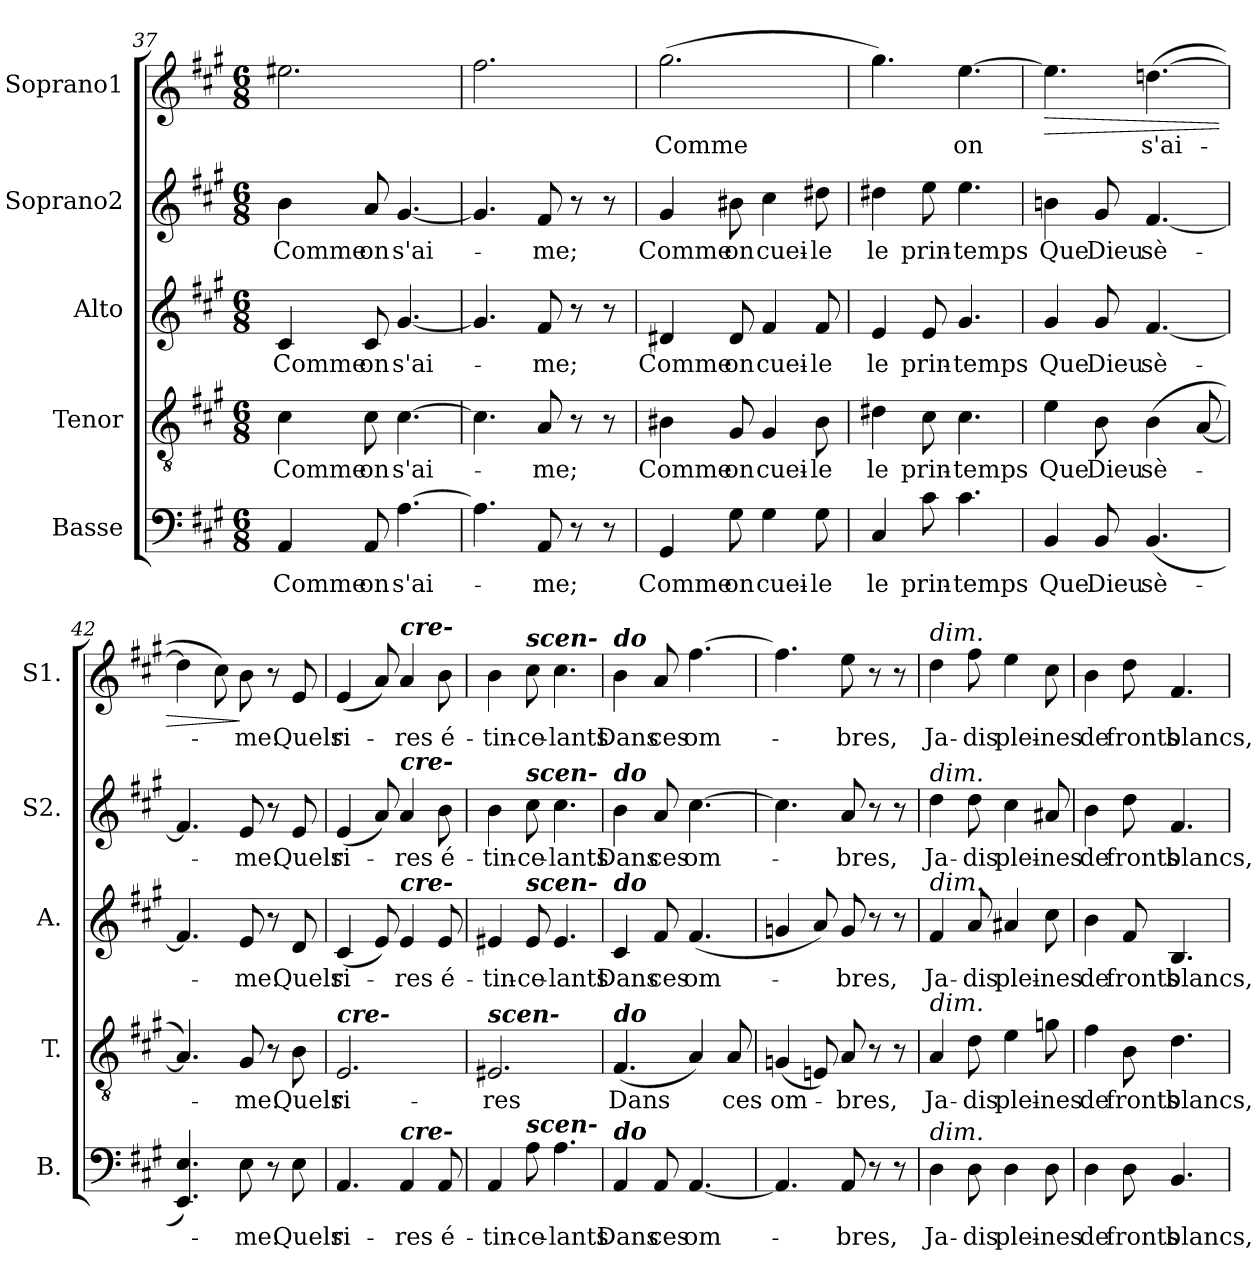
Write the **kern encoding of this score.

**kern	**text	**kern	**text	**kern	**text	**kern	**text	**kern	**text	**dynam
*part5	*part5	*part4	*part4	*part3	*part3	*part2	*part2	*part1	*part1	*part1
*staff5	*staff5	*staff4	*staff4	*staff3	*staff3	*staff2	*staff2	*staff1	*staff1	*staff1
*I"Basse	*	*I"Tenor	*	*I"Alto	*	*I"Soprano2	*	*I"Soprano1	*	*
*I'B.	*	*I'T.	*	*I'A.	*	*I'S2.	*	*I'S1.	*	*
*clefF4	*	*clefGv2	*	*clefG2	*	*clefG2	*	*clefG2	*	*
*k[f#c#g#]	*	*k[f#c#g#]	*	*k[f#c#g#]	*	*k[f#c#g#]	*	*k[f#c#g#]	*	*
*M6/8	*	*M6/8	*	*M6/8	*	*M6/8	*	*M6/8	*	*
=37	=37	=37	=37	=37	=37	=37	=37	=37	=37	=37
!	!LO:LY:b	!	!LO:LY:b	!	!LO:LY:b	!	!LO:LY:b	!	!	!
4AA/	Comme	4c#\	Comme	4c#/	Comme	4b\	Comme	2.ee#X\	.	.
!	!LO:LY:b	!	!LO:LY:b	!	!LO:LY:b	!	!LO:LY:b	!	!	!
8AA/	on	8c#\	on	8c#/	on	8a/	on	.	.	.
!	!LO:LY:b	!	!LO:LY:b	!	!LO:LY:b	!	!LO:LY:b	!	!	!
[4.A\	s'ai-	[4.c#\	s'ai-	[4.g#/	s'ai-	[4.g#/	s'ai-	.	.	.
=38	=38	=38	=38	=38	=38	=38	=38	=38	=38	=38
4.A\]	.	4.c#\]	.	4.g#/]	.	4.g#/]	.	2.ff#\	.	.
!	!LO:LY:b	!	!LO:LY:b	!	!LO:LY:b	!	!LO:LY:b	!	!	!
8AA/	-me;	8A/	-me;	8f#/	-me;	8f#/	-me;	.	.	.
8r	.	8r	.	8r	.	8r	.	.	.	.
8r	.	8r	.	8r	.	8r	.	.	.	.
=39	=39	=39	=39	=39	=39	=39	=39	=39	=39	=39
!	!LO:LY:b	!	!LO:LY:b	!	!LO:LY:b	!	!LO:LY:b	!	!LO:LY:b	!
4GG#/	Comme	4B#X\	Comme	4d#X/	Comme	4g#/	Comme	(2.gg#\	Comme	.
!	!LO:LY:b	!	!LO:LY:b	!	!LO:LY:b	!	!LO:LY:b	!	!	!
8G#\	on	8G#/	on	8d#/	on	8b#X\	on	.	.	.
!	!LO:LY:b	!	!LO:LY:b	!	!LO:LY:b	!	!LO:LY:b	!	!	!
4G#\	cuei-	4G#/	cuei-	4f#/	cuei-	4cc#\	cuei-	.	.	.
!	!LO:LY:b	!	!LO:LY:b	!	!LO:LY:b	!	!LO:LY:b	!	!	!
8G#\	-le	8B#\	-le	8f#/	-le	8dd#X\	-le	.	.	.
=40	=40	=40	=40	=40	=40	=40	=40	=40	=40	=40
!	!LO:LY:b	!	!LO:LY:b	!	!LO:LY:b	!	!LO:LY:b	!	!	!
4C#/	le	4d#X\	le	4e/	le	4dd#X\	le	4.gg#\)	.	.
!	!LO:LY:b	!	!LO:LY:b	!	!LO:LY:b	!	!LO:LY:b	!	!	!
8c#\	prin-	8c#\	prin-	8e/	prin-	8ee\	prin-	.	.	.
!	!LO:LY:b	!	!LO:LY:b	!	!LO:LY:b	!	!LO:LY:b	!	!LO:LY:b	!
4.c#\	-temps	4.c#\	-temps	4.g#/	-temps	4.ee\	-temps	[4.ee\	on	.
=41	=41	=41	=41	=41	=41	=41	=41	=41	=41	=41
!	!LO:LY:b	!	!LO:LY:b	!	!LO:LY:b	!	!LO:LY:b	!	!	!LO:HP:b
4BB/	Que	4e\	Que	4g#/	Que	4bn\	Que	4.ee\]	.	>
!	!LO:LY:b	!	!LO:LY:b	!	!LO:LY:b	!	!LO:LY:b	!	!	!
8BB/	Dieu	8B\	Dieu	8g#/	Dieu	8g#/	Dieu	.	.	.
!	!LO:LY:b	!	!LO:LY:b	!	!LO:LY:b	!	!LO:LY:b	!	!LO:LY:b	!
(4.BB/	sè-	(4B\	sè-	[4.f#/	sè-	[4.f#/	sè-	([4.ddn\	s'ai-	.
.	.	[8A/	.	.	.	.	.	.	.	.
=42	=42	=42	=42	=42	=42	=42	=42	=42	=42	=42
4.EE/ 4.E/)	.	4.A/])	.	4.f#/]	.	4.f#/]	.	4dd\]	.	.
.	.	.	.	.	.	.	.	8cc#\)	.	.
!	!LO:LY:b	!	!LO:LY:b	!	!LO:LY:b	!	!LO:LY:b	!	!LO:LY:b	!
8E\	-me.	8G#/	-me.	8e/	-me.	8e/	-me.	8b\	-me.	]
8r	.	8r	.	8r	.	8r	.	8r	.	.
!	!LO:LY:b	!	!LO:LY:b	!	!LO:LY:b	!	!LO:LY:b	!	!LO:LY:b	!
8E\	Quels	8B\	Quels	8d/	Quels	8e/	Quels	8e/	Quels	.
=43	=43	=43	=43	=43	=43	=43	=43	=43	=43	=43
!	!	!LO:TX:a:Bi:t=cre-	!	!	!	!	!	!	!	!
!	!LO:LY:b	!	!LO:LY:b	!	!LO:LY:b	!	!LO:LY:b	!	!LO:LY:b	!
4.AA/	ri-	2.E/	ri-	(<4c#/	ri-	(<4e/	ri-	(<4e/	ri-	.
.	.	.	.	8e/)	.	8a/)	.	8a/)	.	.
!	!	!	!	!	!	!	!	!LO:TX:a:Bi:t=cre-	!	!
!	!	!	!	!	!	!LO:TX:a:Bi:t=cre-	!	!	!	!
!	!	!	!	!LO:TX:a:Bi:t=cre-	!	!	!	!	!	!
!LO:TX:a:Bi:t=cre-	!	!	!	!	!	!	!	!	!	!
!	!LO:LY:b	!	!	!	!LO:LY:b	!	!LO:LY:b	!	!LO:LY:b	!
4AA/	-res	.	.	4e/	-res	4a/	-res	4a/	-res	.
!	!LO:LY:b	!	!	!	!LO:LY:b	!	!LO:LY:b	!	!LO:LY:b	!
8AA/	é-	.	.	8e/	é-	8b\	é-	8b\	é-	.
=44	=44	=44	=44	=44	=44	=44	=44	=44	=44	=44
!	!	!LO:TX:a:Bi:t=scen-	!	!	!	!	!	!	!	!
!	!LO:LY:b	!	!LO:LY:b	!	!LO:LY:b	!	!LO:LY:b	!	!LO:LY:b	!
4AA/	-tin-	2.E#X/	-res	4e#X/	-tin-	4b\	-tin-	4b\	-tin-	.
!	!	!	!	!	!	!	!	!LO:TX:a:Bi:t=scen-	!	!
!	!	!	!	!	!	!LO:TX:a:Bi:t=scen-	!	!	!	!
!	!	!	!	!LO:TX:a:Bi:t=scen-	!	!	!	!	!	!
!LO:TX:a:Bi:t=scen-	!	!	!	!	!	!	!	!	!	!
!	!LO:LY:b	!	!	!	!LO:LY:b	!	!LO:LY:b	!	!LO:LY:b	!
8A\	-ce-	.	.	8e#/	-ce-	8cc#\	-ce-	8cc#\	-ce-	.
!	!LO:LY:b	!	!	!	!LO:LY:b	!	!LO:LY:b	!	!LO:LY:b	!
4.A\	-lants	.	.	4.e#/	-lants	4.cc#\	-lants	4.cc#\	-lants	.
=45	=45	=45	=45	=45	=45	=45	=45	=45	=45	=45
!	!	!	!	!	!	!	!	!LO:TX:a:Bi:t=do	!	!
!	!	!	!	!	!	!LO:TX:a:Bi:t=do	!	!	!	!
!	!	!	!	!LO:TX:a:Bi:t=do	!	!	!	!	!	!
!	!	!LO:TX:a:Bi:t=do	!	!	!	!	!	!	!	!
!LO:TX:a:Bi:t=do	!	!	!	!	!	!	!	!	!	!
!	!LO:LY:b	!	!LO:LY:b	!	!LO:LY:b	!	!LO:LY:b	!	!LO:LY:b	!
4AA/	Dans	(4.F#/	Dans	4c#/	Dans	4b\	Dans	4b\	Dans	.
!	!LO:LY:b	!	!	!	!LO:LY:b	!	!LO:LY:b	!	!LO:LY:b	!
8AA/	ces	.	.	8f#/	ces	8a/	ces	8a/	ces	.
!	!LO:LY:b	!	!	!	!LO:LY:b	!	!LO:LY:b	!	!LO:LY:b	!
[4.AA/	om-	4A/)	.	(4.f#/	om-	[4.cc#\	om-	[4.ff#\	om-	.
!	!	!	!LO:LY:b	!	!	!	!	!	!	!
.	.	8A/	ces	.	.	.	.	.	.	.
=46	=46	=46	=46	=46	=46	=46	=46	=46	=46	=46
!	!	!	!LO:LY:b	!	!	!	!	!	!	!
4.AA/]	.	(4Gn/	om-	4gn/	.	4.cc#\]	.	4.ff#\]	.	.
.	.	8En/)	.	8a/)	.	.	.	.	.	.
!	!LO:LY:b	!	!LO:LY:b	!	!LO:LY:b	!	!LO:LY:b	!	!LO:LY:b	!
8AA/	-bres,	8A/	-bres,	8g/	-bres,	8a/	-bres,	8ee\	-bres,	.
8r	.	8r	.	8r	.	8r	.	8r	.	.
8r	.	8r	.	8r	.	8r	.	8r	.	.
=47	=47	=47	=47	=47	=47	=47	=47	=47	=47	=47
!	!	!	!	!	!	!	!	!LO:TX:a:i:t=dim.	!	!
!	!	!	!	!	!	!LO:TX:a:i:t=dim.	!	!	!	!
!	!	!	!	!LO:TX:a:i:t=dim.	!	!	!	!	!	!
!	!	!LO:TX:a:i:t=dim.	!	!	!	!	!	!	!	!
!LO:TX:a:i:t=dim.	!	!	!	!	!	!	!	!	!	!
!	!LO:LY:b	!	!LO:LY:b	!	!LO:LY:b	!	!LO:LY:b	!	!LO:LY:b	!
4D\	Ja-	4A/	Ja-	4f#/	Ja-	4dd\	Ja-	4dd\	Ja-	.
!	!LO:LY:b	!	!LO:LY:b	!	!LO:LY:b	!	!LO:LY:b	!	!LO:LY:b	!
8D\	-dis	8d\	-dis	8a/	-dis	8dd\	-dis	8ff#\	-dis	.
!	!LO:LY:b	!	!LO:LY:b	!	!LO:LY:b	!	!LO:LY:b	!	!LO:LY:b	!
4D\	plei-	4e\	plei-	4a#X/	plei-	4cc#\	plei-	4ee\	plei-	.
!	!LO:LY:b	!	!LO:LY:b	!	!LO:LY:b	!	!LO:LY:b	!	!LO:LY:b	!
8D\	-nes	8gn\	-nes	8cc#\	-nes	8a#X/	-nes	8cc#\	-nes	.
=48	=48	=48	=48	=48	=48	=48	=48	=48	=48	=48
!	!LO:LY:b	!	!LO:LY:b	!	!LO:LY:b	!	!LO:LY:b	!	!LO:LY:b	!
4D\	de	4f#\	de	4b\	de	4b\	de	4b\	de	.
!	!LO:LY:b	!	!LO:LY:b	!	!LO:LY:b	!	!LO:LY:b	!	!LO:LY:b	!
8D\	fronts	8B\	fronts	8f#/	fronts	8dd\	fronts	8dd\	fronts	.
!	!LO:LY:b	!	!LO:LY:b	!	!LO:LY:b	!	!LO:LY:b	!	!LO:LY:b	!
4.BB/	blancs,	4.d\	blancs,	4.B/	blancs,	4.f#/	blancs,	4.f#/	blancs,	.
=	=	=	=	=	=	=	=	=	=	=
*-	*-	*-	*-	*-	*-	*-	*-	*-	*-	*-
